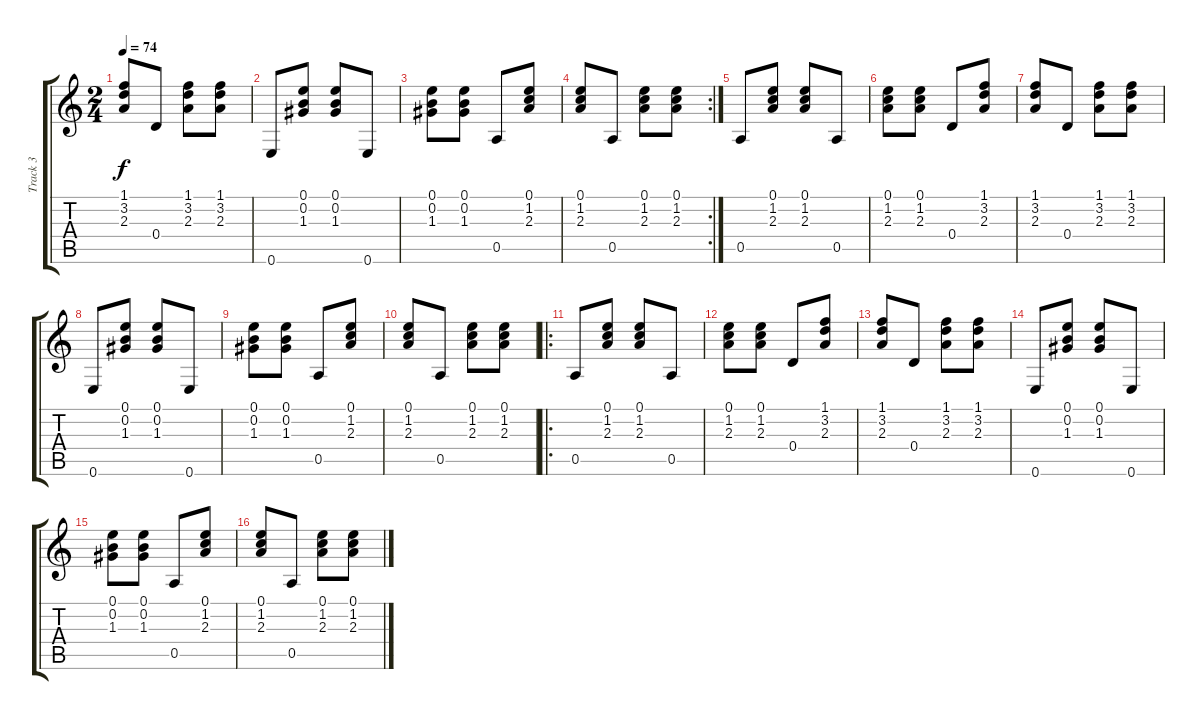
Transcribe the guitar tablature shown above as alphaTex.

\track ("Track 3" "Track 3") {instrument acousticguitarsteel}
\staff {score tabs}
\tuning (E4 B3 G3 D3 A2 E2) {hide}
\ts (2 4)
\tempo 74
\clef g2
\ks c
(1.1 3.2 2.3).8{dy f} 0.4.8 (1.1 3.2 2.3).8 (1.1 3.2 2.3).8 |
0.6.8 (0.1 0.2 1.3).8 (0.1 0.2 1.3).8 0.6.8 |
(0.1 0.2 1.3).8 (0.1 0.2 1.3).8 0.5.8 (0.1 1.2 2.3).8 |
\rc 2
(0.1 1.2 2.3).8 0.5.8 (0.1 1.2 2.3).8 (0.1 1.2 2.3).8 |
0.5.8 (0.1 1.2 2.3).8 (0.1 1.2 2.3).8 0.5.8 |
(0.1 1.2 2.3).8 (0.1 1.2 2.3).8 0.4.8 (1.1 3.2 2.3).8 |
(1.1 3.2 2.3).8 0.4.8 (1.1 3.2 2.3).8 (1.1 3.2 2.3).8 |
0.6.8 (0.1 0.2 1.3).8 (0.1 0.2 1.3).8 0.6.8 |
(0.1 0.2 1.3).8 (0.1 0.2 1.3).8 0.5.8 (0.1 1.2 2.3).8 |
(0.1 1.2 2.3).8 0.5.8 (0.1 1.2 2.3).8 (0.1 1.2 2.3).8 |
\ro
0.5.8 (0.1 1.2 2.3).8 (0.1 1.2 2.3).8 0.5.8 |
(0.1 1.2 2.3).8 (0.1 1.2 2.3).8 0.4.8 (1.1 3.2 2.3).8 |
(1.1 3.2 2.3).8 0.4.8 (1.1 3.2 2.3).8 (1.1 3.2 2.3).8 |
0.6.8 (0.1 0.2 1.3).8 (0.1 0.2 1.3).8 0.6.8 |
(0.1 0.2 1.3).8 (0.1 0.2 1.3).8 0.5.8 (0.1 1.2 2.3).8 |
(0.1 1.2 2.3).8 0.5.8 (0.1 1.2 2.3).8 (0.1 1.2 2.3).8
